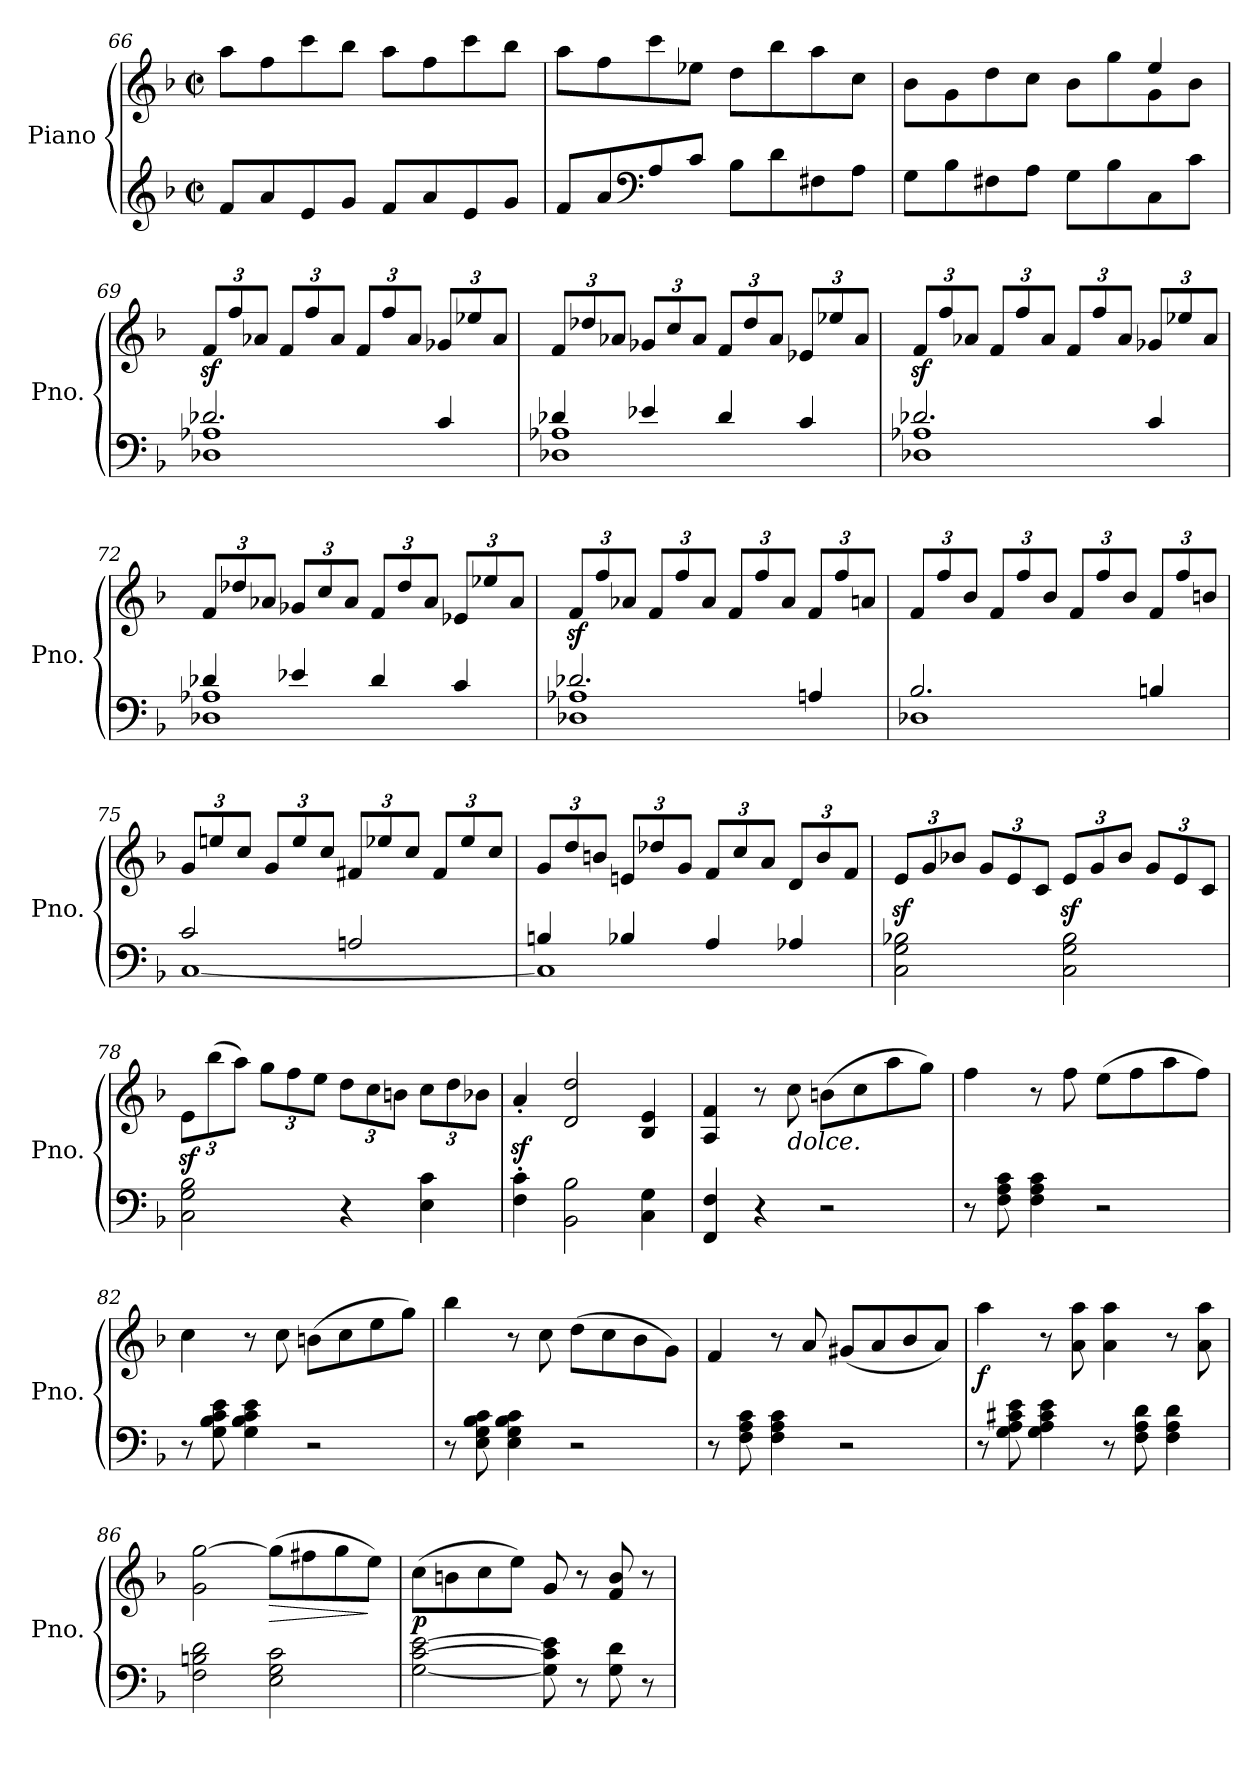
**kern	**kern	**dynam
*part1	*part1	*part1
*staff2	*staff1	*staff1/2
*I"Piano	*	*
*I'Pno.	*	*
*clefG2	*clefG2	*
*k[b-]	*k[b-]	*
*F:	*F:	*
*M2/2	*M2/2	*
*met(c|)	*met(c|)	*
=66	=66	=66
8f/L	8aa\L	.
8a/	8ff\	.
8e/	8ccc\	.
8g/J	8bb-\J	.
8f/L	8aa\L	.
8a/	8ff\	.
8e/	8ccc\	.
8g/J	8bb-\J	.
=67	=67	=67
8f/L	8aa\L	.
8a/	8ff\	.
*clefF4	*	*
8A/	8ccc\	.
8c/J	8ee-X\J	.
8B-\L	8dd\L	.
8d\	8bb-\	.
8F#X\	8aa\	.
8A\J	8cc\J	.
!!LO:LB:g=z
=68	=68	=68
*	*^	*
8G\L	8b-\L	2ryy	.
8B-\	8g\	.	.
8F#X\	8dd\	.	.
8A\J	8cc\J	.	.
8G\L	4ryy	8b-\L	.
8B-\	.	8gg\	.
8C\	4ee/	8g\	.
8c\J	.	8b-\J	.
*	*v	*v	*
=69	=69	=69
*^	*	*
*	*	*Xbrackettup	*
2.d-X/	1D-X 1A-X	12fz</L	.
.	.	12ff/	.
.	.	12a-X/J	.
.	.	12f/L	.
.	.	12ff/	.
.	.	12a-/J	.
.	.	12f/L	.
.	.	12ff/	.
.	.	12a-/J	.
4c/	.	12g-X/L	.
.	.	12ee-X/	.
.	.	12a-/J	.
=70	=70	=70	=70
4d-X/	1D-X 1A-X	12f/L	.
.	.	12dd-X/	.
.	.	12a-X/J	.
4e-X/	.	12g-X/L	.
.	.	12cc/	.
.	.	12a-/J	.
4d-/	.	12f/L	.
.	.	12dd-/	.
.	.	12a-/J	.
4c/	.	12e-X/L	.
.	.	12ee-X/	.
.	.	12a-/J	.
!!LO:LB:g=z
=71	=71	=71	=71
2.d-X/	1D-X 1A-X	12fz</L	.
.	.	12ff/	.
.	.	12a-X/J	.
.	.	12f/L	.
.	.	12ff/	.
.	.	12a-/J	.
.	.	12f/L	.
.	.	12ff/	.
.	.	12a-/J	.
4c/	.	12g-X/L	.
.	.	12ee-X/	.
.	.	12a-/J	.
=72	=72	=72	=72
4d-X/	1D-X 1A-X	12f/L	.
.	.	12dd-X/	.
.	.	12a-X/J	.
4e-X/	.	12g-X/L	.
.	.	12cc/	.
.	.	12a-/J	.
4d-/	.	12f/L	.
.	.	12dd-/	.
.	.	12a-/J	.
4c/	.	12e-X/L	.
.	.	12ee-X/	.
.	.	12a-/J	.
=73	=73	=73	=73
2.d-X/	1D-X 1A-X	12fz</L	.
.	.	12ff/	.
.	.	12a-X/J	.
.	.	12f/L	.
.	.	12ff/	.
.	.	12a-/J	.
.	.	12f/L	.
.	.	12ff/	.
.	.	12a-/J	.
4An/	.	12f/L	.
.	.	12ff/	.
.	.	12an/J	.
!!LO:LB:g=z
=74	=74	=74	=74
2.B-/	1D-i	12f/L	.
.	.	12ff/	.
.	.	12b-/J	.
.	.	12f/L	.
.	.	12ff/	.
.	.	12b-/J	.
.	.	12f/L	.
.	.	12ff/	.
.	.	12b-/J	.
4Bn/	.	12f/L	.
.	.	12ff/	.
.	.	12bn/J	.
=75	=75	=75	=75
2c/	[1C	12g/L	.
.	.	12een/	.
.	.	12cc/J	.
.	.	12g/L	.
.	.	12ee/	.
.	.	12cc/J	.
2An/	.	12f#X/L	.
.	.	12ee-X/	.
.	.	12cc/J	.
.	.	12f#/L	.
.	.	12ee-/	.
.	.	12cc/J	.
=76	=76	=76	=76
4Bn/	1C]	12g/L	.
.	.	12dd/	.
.	.	12bn/J	.
4B-X/	.	12en/L	.
.	.	12dd-X/	.
.	.	12g/J	.
4A/	.	12f/L	.
.	.	12cc/	.
.	.	12a/J	.
4A-X/	.	12d/L	.
.	.	12b/	.
.	.	12f/J	.
*v	*v	*	*
!!LO:PB:g=z
=77	=77	=77
2C\ 2G\ 2B-X\	12ez</L	.
.	12g/	.
.	12b-X/J	.
.	12g/L	.
.	12e/	.
.	12c/J	.
2C\ 2G\ 2B-\	12ez</L	.
.	12g/	.
.	12b-/J	.
.	12g/L	.
.	12e/	.
.	12c/J	.
=78	=78	=78
2C\ 2G\ 2B-\	12ez<\L	.
.	(12bb-\	.
.	12aa\J)	.
.	12gg\L	.
.	12ff\	.
.	12ee\J	.
4r	12dd\L	.
.	12cc\	.
.	12bn\J	.
4E\ 4c\	12cc\L	.
.	12dd\	.
.	12b-X\J	.
=79	=79	=79
4F\' 4c\'	4az<'/	.
2BB-\ 2B-\	2d/ 2dd/	.
4C\ 4G\	4B-/ 4e/	.
=80	=80	=80
4FF/ 4F/	4A/ 4f/	.
4r	8r	.
!	!LO:TX:b:i:t=dolce.	!
.	8cc\	.
2r	(8bn\L	.
.	8cc\	.
.	8aa\	.
.	8gg\J)	.
!!LO:LB:g=z
=81	=81	=81
8r	4ff\	.
8F\ 8A\ 8c\	.	.
4F\ 4A\ 4c\	8r	.
.	8ff\	.
2r	(8ee\L	.
.	8ff\	.
.	8aa\	.
.	8ff\J)	.
=82	=82	=82
8r	4cc\	.
8G\ 8B-\ 8c\ 8e\	.	.
4G\ 4B-\ 4c\ 4e\	8r	.
.	8cc\	.
2r	(8bn\L	.
.	8cc\	.
.	8ee\	.
.	8gg\J)	.
=83	=83	=83
8r	4bb-\	.
8E\ 8G\ 8B-\ 8c\	.	.
4E\ 4G\ 4B-\ 4c\	8r	.
.	8cc\	.
2r	(8dd\L	.
.	8cc\	.
.	8b-\	.
.	8g\J)	.
=84	=84	=84
8r	4f/	.
8F\ 8A\ 8c\	.	.
4F\ 4A\ 4c\	8r	.
.	8a/	.
2r	(8g#X/L	.
.	8a/	.
.	8b-/	.
.	8a/J)	.
!!LO:LB:g=z
=85	=85	=85
!	!	!LO:DY:b
8r	4aa\	f
8G\ 8A\ 8c#X\ 8e\	.	.
4G\ 4A\ 4c#\ 4e\	8r	.
.	8a\ 8aa\	.
8r	4a\ 4aa\	.
8F\ 8A\ 8d\	.	.
4F\ 4A\ 4d\	8r	.
.	8a\ 8aa\	.
=86	=86	=86
2F\ 2Bn\ 2d\	2g\ [2gg\	.
!	!	!LO:HP:b
2E\ 2G\ 2c\	(8gg\L]	>
.	8ff#X\	.
.	8gg\	.
.	8ee\J)	]
=87	=87	=87
!	!	!LO:DY:b
[2G\ [2c\ [2e\	(8cc\L	p
.	8bn\	.
.	8cc\	.
.	8ee\J)	.
8G\] 8c\] 8e\]	8g/	.
8r	8r	.
8G\ 8d\	8f/ 8b/	.
8r	8r	.
=	=	=
*-	*-	*-
